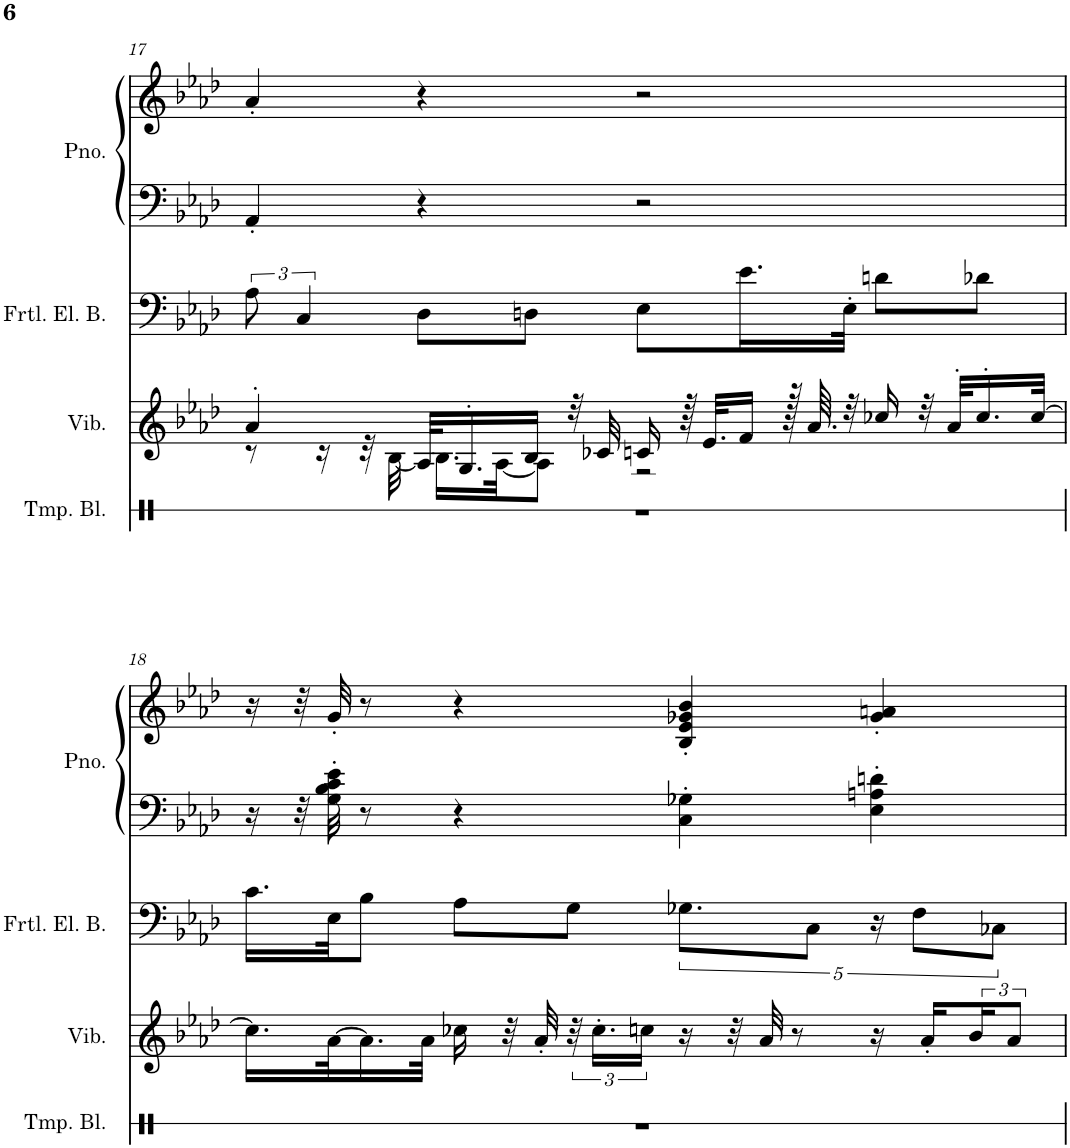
**kern	**kern	**kern	**kern	**kern
*part4	*part3	*part2	*part1	*part1
*staff5	*staff4	*staff3	*staff2	*staff1
*I"Temple Blocks	*I"Vibraphone	*I"Fretless Electric Bass	*I"Piano, Donna Lee	*
*I'Tmp. Bl.	*I'Vib.	*I'Frtl. El. B.	*I'Pno.	*
!!LO:PB:g=z
*clefX	*clefG2	*clefF4	*clefF4	*clefG2
*	*	*Trd7c12	*	*
*k[]	*k[b-e-a-d-]	*k[b-e-a-d-]	*k[b-e-a-d-]	*k[b-e-a-d-]
*M4/4	*M4/4	*M4/4	*M4/4	*M4/4
=17	=17	=17	=17	=17
*	*^	*	*	*
1r	4a-'/	8r	12A-\	4AA-'/	4a-'/
.	.	.	6C/	.	.
.	.	16r	.	.	.
.	.	32r	.	.	.
.	.	[32B-\	.	.	.
.	32A-/KLL	16.B-\LL]	8D-\L	4r	4r
.	16.G'/	.	.	.	.
.	.	[32A-\JK	.	.	.
.	16B-/JJ	8A-\J]	8Dn\J	.	.
.	32r	.	.	.	.
.	32c-X/	.	.	.	.
.	16cn/	2r	8E-\L	2r	2r
.	64r	.	.	.	.
.	32.e-/KLL	.	.	.	.
.	16f/JJ	.	16.e-\L	.	.
.	128r	.	.	.	.
.	64.a-/	.	.	.	.
.	32r	.	32E-'\JJk	.	.
.	16cc-X/	.	8dn\L	.	.
.	32r	.	.	.	.
.	32a-'/KLL	.	.	.	.
.	16.cc-'/	.	8d-X\J	.	.
.	[32cc-/JJk	.	.	.	.
*	*v	*v	*	*	*
!!LO:LB:g=z
=18	=18	=18	=18	=18
1r	16.cc-\LL]	16.c\LL	16r	16r
.	.	.	32r	32r
.	[32a-\K	32E-\JK	32G\' 32B-\' 32c\' 32e-\'	32g'/
.	16.a-\]	8B-\J	8r	8r
.	32a-\JJk	.	.	.
.	16cc-X\	8A-\L	4r	4r
.	32r	.	.	.
.	32a-'/	.	.	.
.	48r	8G\J	.	.
.	24.cc-'\LL	.	.	.
.	24ccn\JJ	.	.	.
.	16r	10.G-X\L	4C\' 4G-X\'	4B-/' 4e-/' 4g-X/' 4b-/'
.	32r	.	.	.
.	32a-/	.	.	.
.	8r	.	.	.
.	.	10C\J	.	.
.	16r	20r	4E-\' 4An\' 4dn\'	4g-/' 4an/'
.	.	10F\L	.	.
.	16a-'/LL	.	.	.
.	24b-/J	.	.	.
.	.	10C-X\J	.	.
.	12a-/J	.	.	.
=	=	=	=	=
*-	*-	*-	*-	*-
